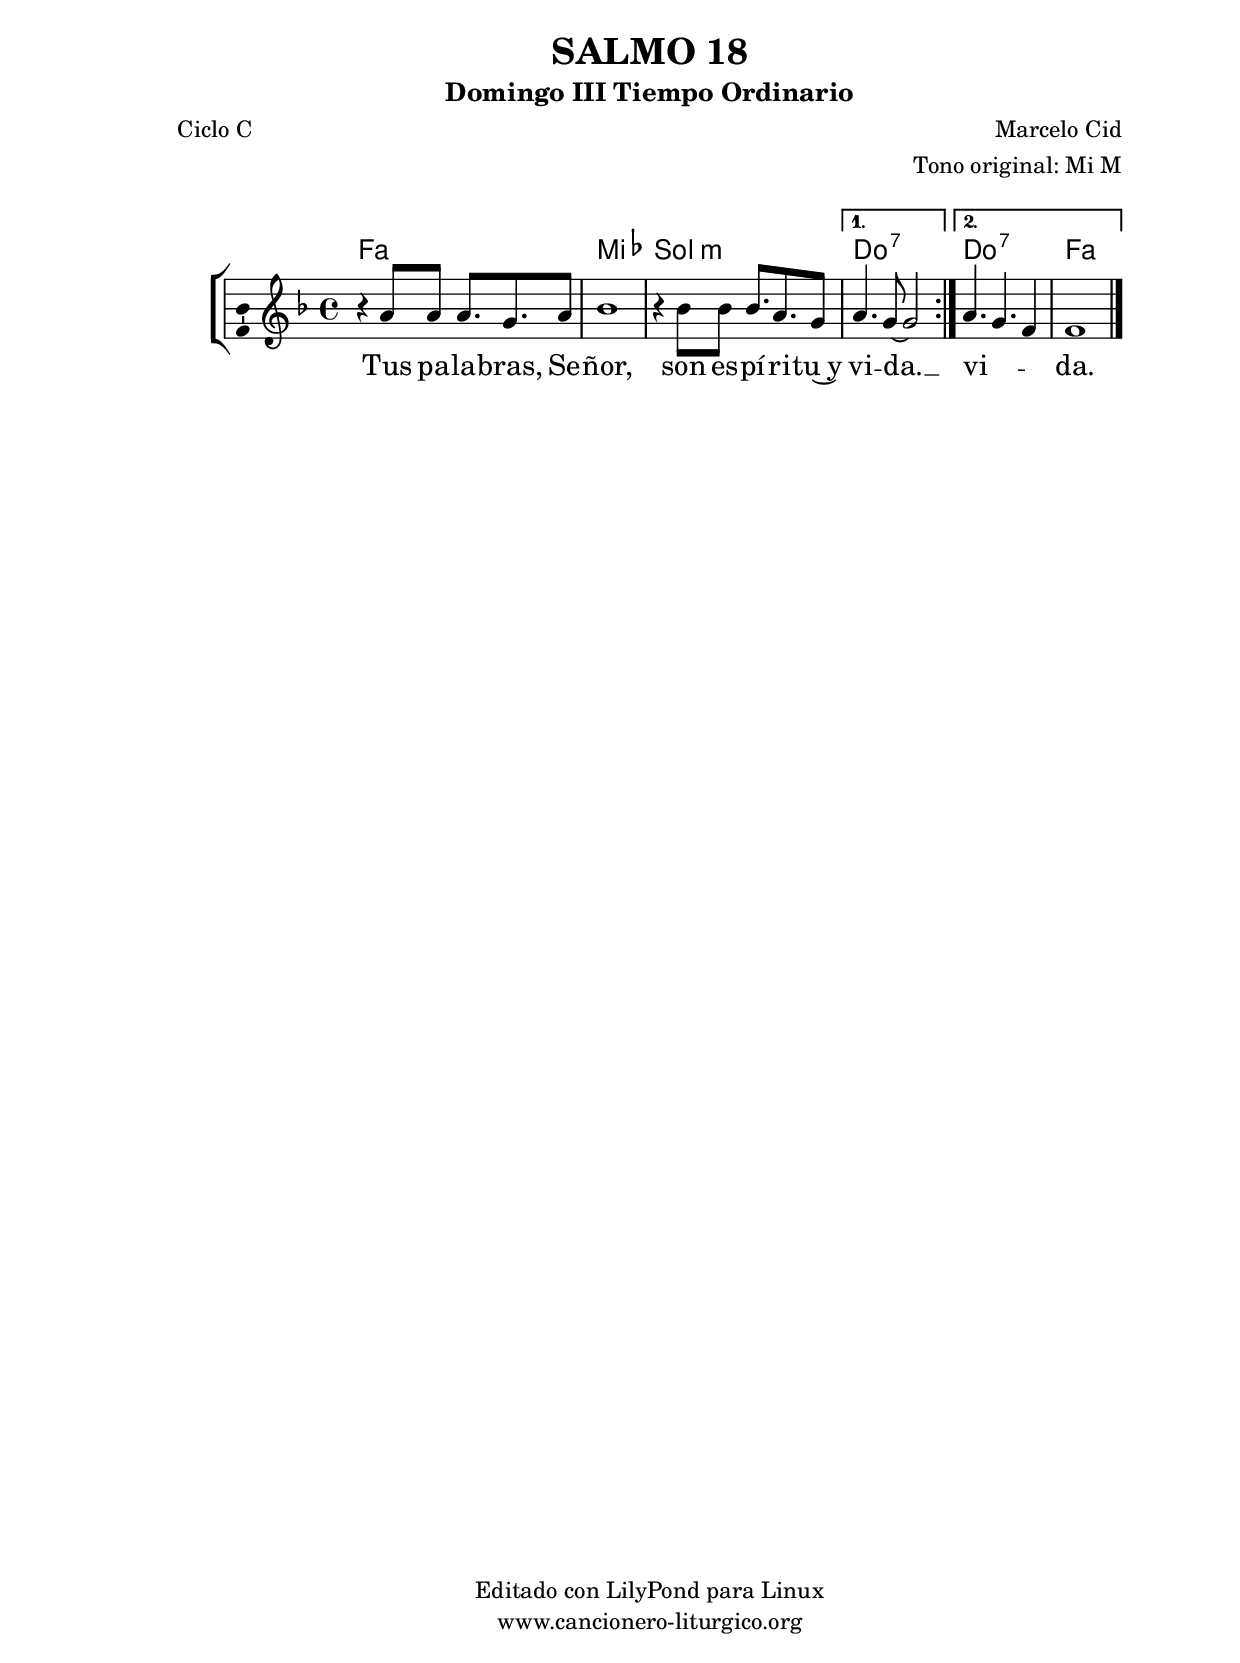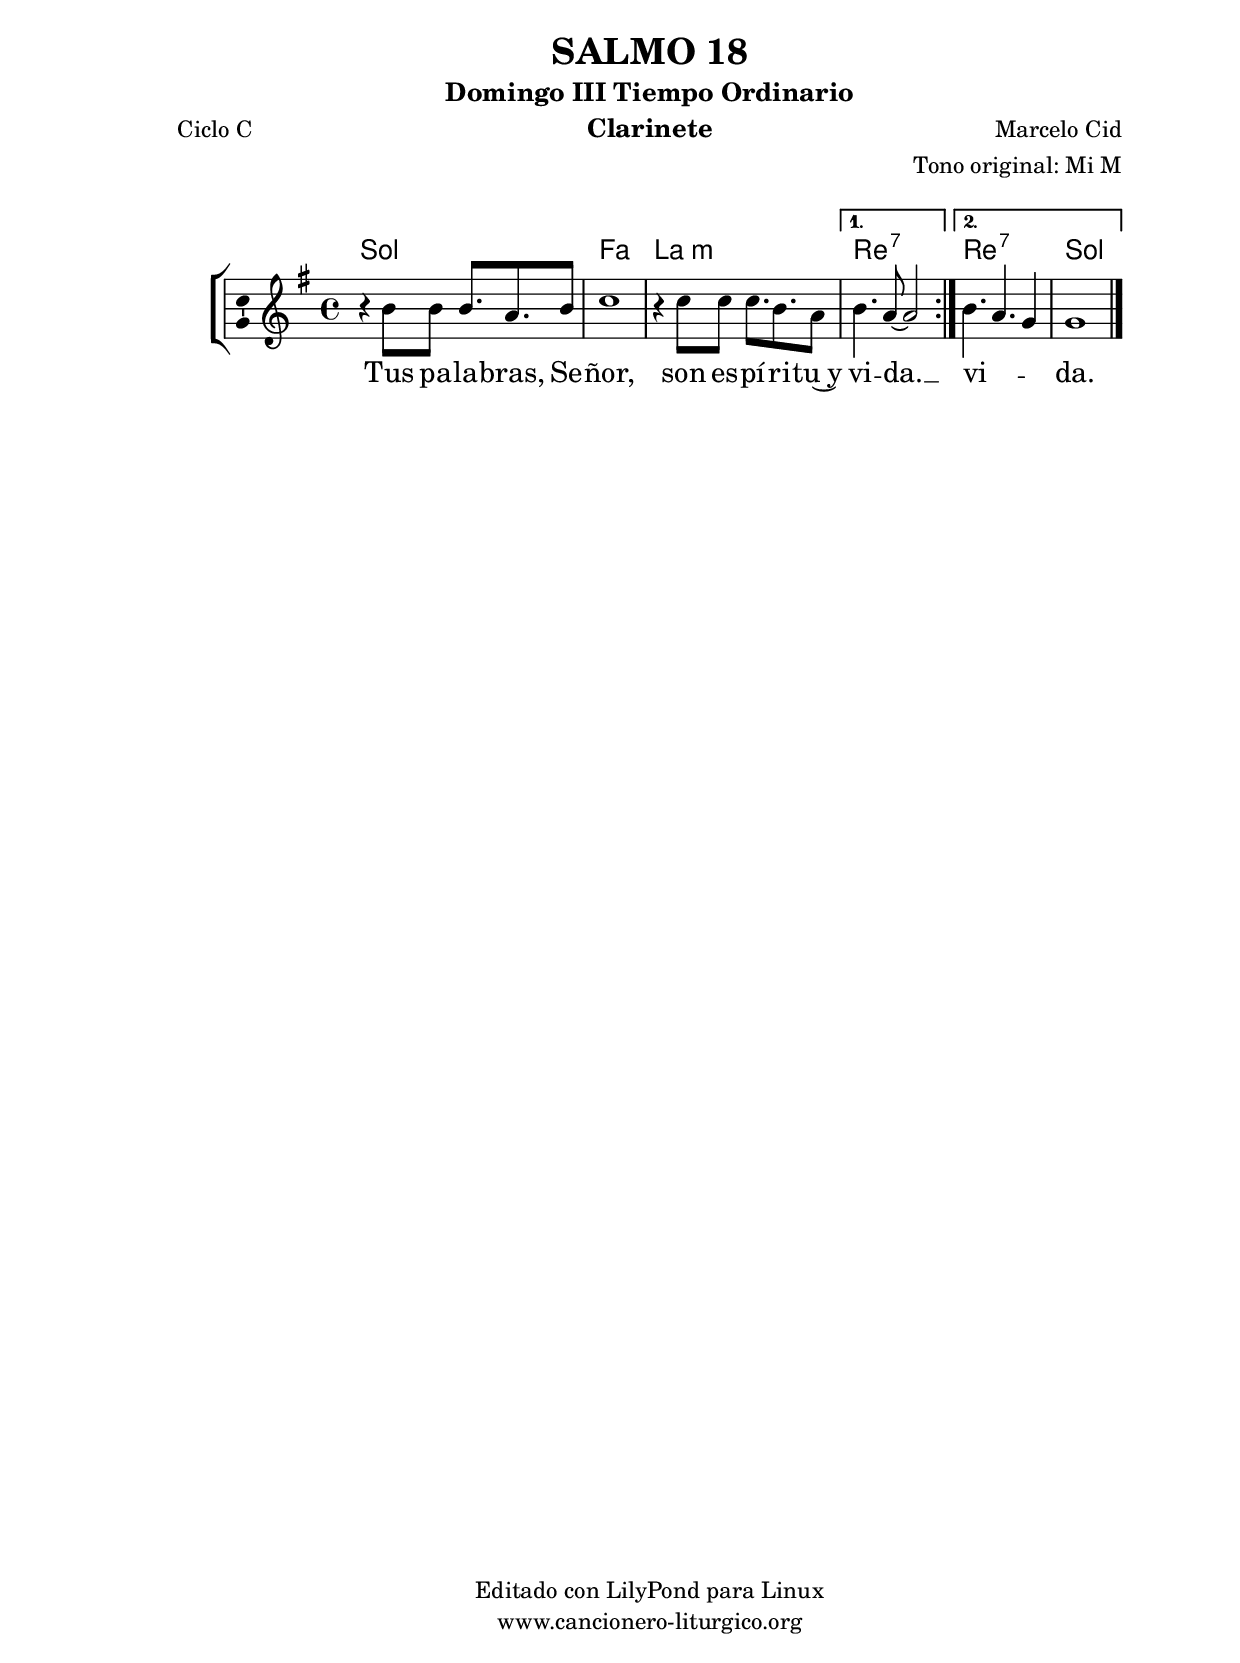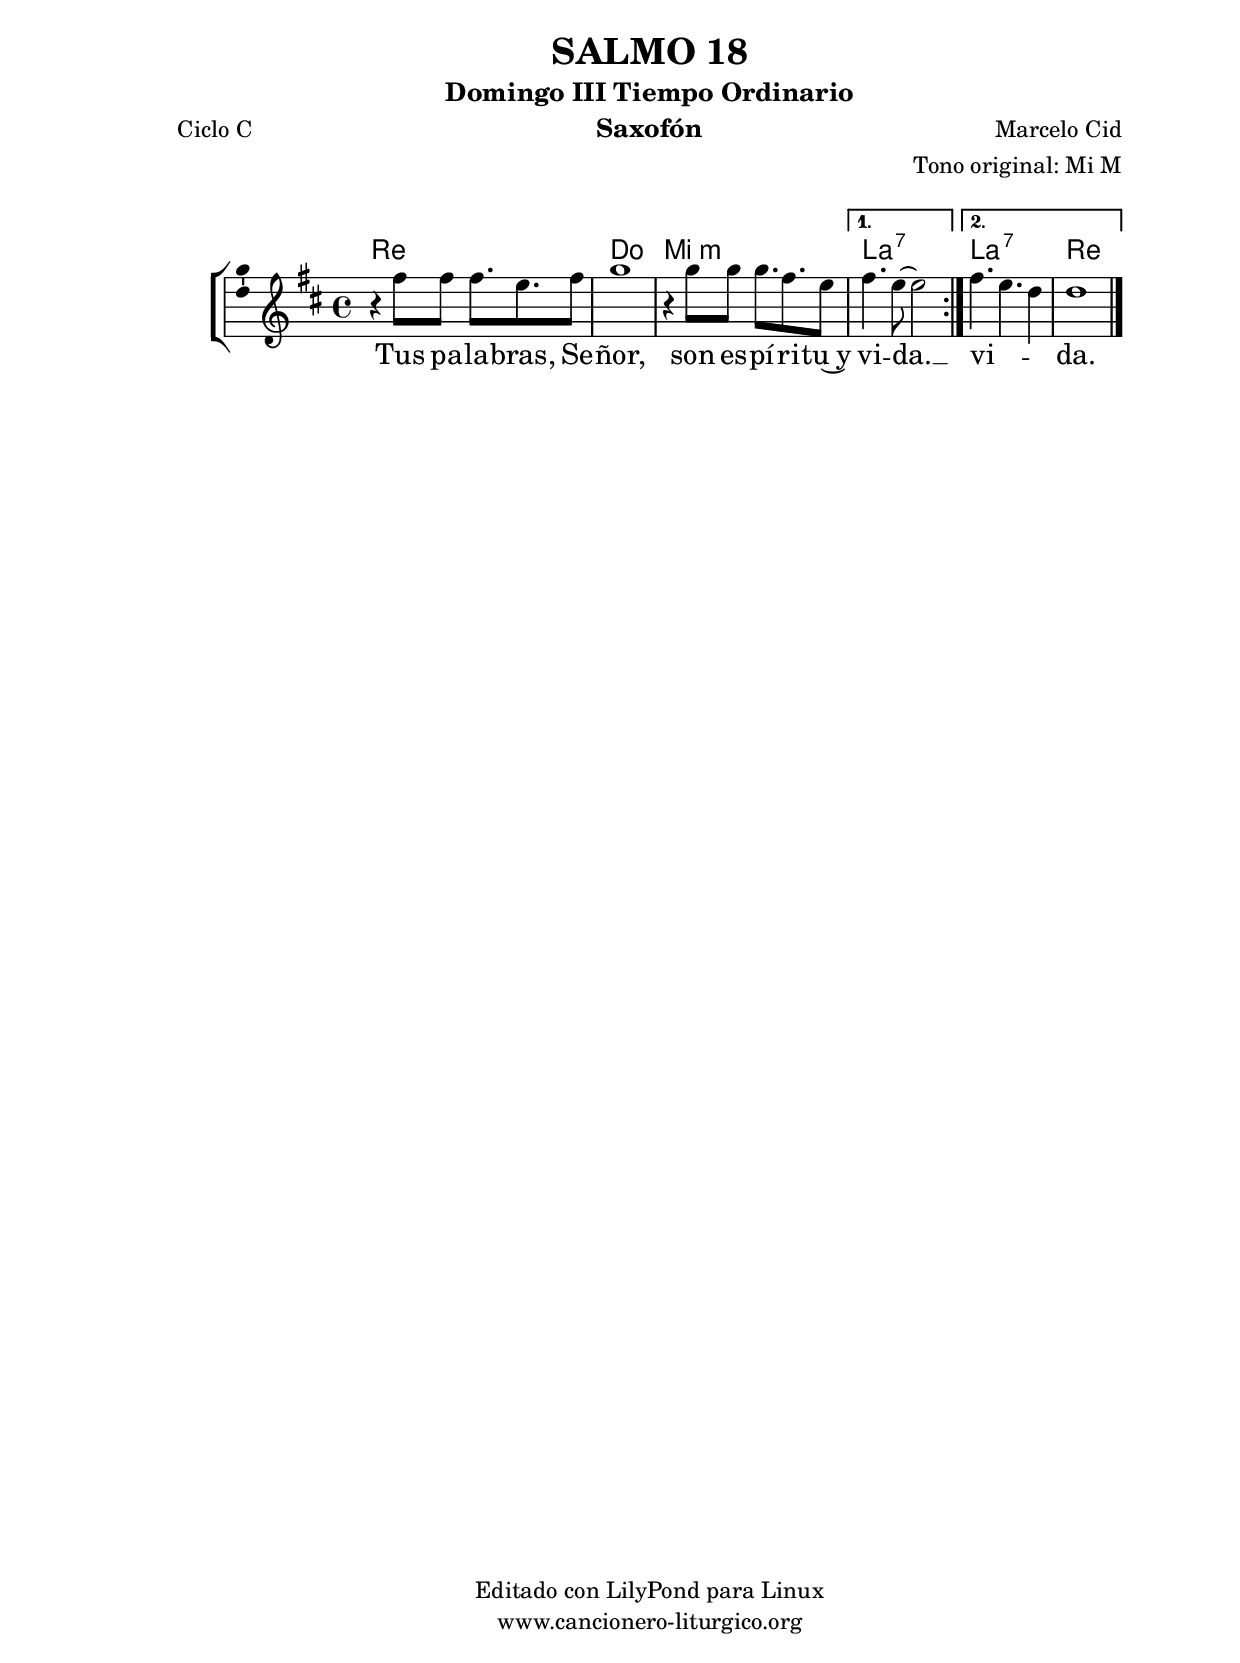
%
%para convertir .midi en .wav:
%timidity filename.midi -Ow -o finename.wav
%
%
%Para convertir de .wav a .mp3:
%lame -h -m j filename.wav
%
%
%para escuchar el midi:
%timidity nombrefichero.midi
%


%versión de lilypond para la que se ha escrito esta partitura:
\version "2.16.0"

	%Tamaño papel
	#(set-default-paper-size "a4")
	%Tamaño partitura
	#(set-global-staff-size 20)
	%No responde al pulsar sobre una nota
	#(ly:set-option 'point-and-click #f)

%parámetros del encabezamiento:
\header {
	title = "SALMO 18"
	subtitle = "Domingo III Tiempo Ordinario"
	composer = "Marcelo Cid"
	poet = "Ciclo C"
	meter = ""
	arranger = "Tono original: Mi M"
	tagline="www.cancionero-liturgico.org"
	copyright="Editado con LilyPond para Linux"
	}

%parámetros asociados al papel:
\paper  {
	oddHeaderMarkup = \markup {\fill-line { \on-the-fly #not-first-page \fromproperty #'header:title \on-the-fly #not-first-page \fromproperty #'header:composer }}
	evenHeaderMarkup = \markup {\fill-line { \fromproperty #'header:composer \fromproperty #'header:title }}
	#(set-paper-size "a4")
	print-page-number = ##f
	first-page-number = 1
	print-first-page-number = ##f
%	head-separation = 3.0 \cm
	top-margin = 2.0 \cm
	bottom-margin = 0.5\cm
%%%	bottom-margin = -1.0\cm
	left-margin = 3.0 \cm
	line-width = 16.0 \cm 
	indent = 8\mm
	interscoreline = 2.\mm
	between-system-space = 15\mm
%	para que las partituras no llenen la hoja:
	ragged-bottom = ##t
%	idem para la última hoja:
	ragged-last-bottom = ##f
%	para que las partituras llenen el ancho del papel:
	ragged-last = ##f
	after-title-space = 2.5 \cm
%page-count=1
%system-count=8

	%Flexible Vertical Spacing
%	markup-markup-spacing =
%	#'((basic-distance . 15) (minimum-distance . 15) (padding . 3))
	markup-system-spacing =
	#'((basic-distance . 15) (minimum-distance . 15) (padding . 3))
	system-system-spacing =
	#'((basic-distance . 15) (minimum-distance . 15) (padding . 3))
	score-system-spacing =
	#'((basic-distance . 15) (minimum-distance . 15) (padding . 5))
%	top-system-spacing = % header
%	#'((basic-distance . 8) (minimum-distance . 0) (padding . 3))
%	top-markup-spacing =
%	#'((basic-distance . 20) (minimum-distance . 20) (padding . 3))
	last-bottom-spacing = % footer
	#'((basic-distance . 5) (minimum-distance . 5) (padding . 3))
%	score-markup-spacing =
%	#'((basic-distance . 16) (minimum-distance . 13) (padding . 3))

	}


%parámetros que afectan a toda la partitura:
global =  {
	%clave de sol (G):
	\clef G
	%armadura:
	\transpose e f
	\key e \major
	\tempo 4=95
	\set Score.tempoHideNote = ##t
	}


acordes = {
	\italianChords
	\chordmode {
	\transpose e f
{

\repeat volta 2 {
e1 d fis:m
}
\alternative {
{
b1:7
}
{
b1:7 e
}
}

	}
	}
}


melodia = 
	\transpose e f
{
	\relative c''{
	\time 4/4

\repeat volta 2 {
r4 gis8 gis gis8. fis gis8
a1
r4 a8 a a8. gis fis8
}
\alternative {
{
gis4. fis8~fis2
}
{
gis4. fis e4
e1
}
}

	\bar "|."
	}
	}


texto = \lyricmode {
Tus pa -- la -- bras, Se -- ñor,
son es -- pí -- ri -- tu~y
vi -- da. __
vi -- _ _ da.
	}


acordesStaff = \context ChordNames = acordesStaff <<
	\set chordChanges = ##t
	\acordes
	>>


vozStaff = \context Voice = vozStaff
\with {\consists "Ambitus_engraver"}
<<
%	\set Staff.instrumentName = ""
%	\set Staff.shortInstrumentName = ""
%	\set Staff.midiInstrument = #"clarinet"
%	\set Staff.midiInstrument = #"cello"
%	\set Staff.midiInstrument = #"flute"
	\set Staff.midiInstrument = #"electric guitar (jazz)"
%	\set Staff.midiInstrument = #"english horn"
%	\set Staff.midiInstrument = #"violin"
%	\set Staff.midiInstrument = #"glockenspiel"
	\set Staff.midiMinimumVolume = #0.7
	\set Staff.midiMaximumVolume = #0.9
	\global
	\melodia
	>>


textoStaff = \context Lyrics = textoStaff <<
	\lyricsto vozStaff \texto
	>>

\book {
	\score {
		\context ChoirStaff {
			\override StaffGroup.SystemStartBracket #'collapse-height = #1
			\override Score.SystemStartBar #'collapse-height = #1
			<<
			\acordesStaff
			\vozStaff
			\textoStaff
			>>
			}
		\layout {
	    		\context {
				\Lyrics
				\override LyricText #'font-size = #2
				}
	   		 \context {
				\Score
				%fontSize = #3
				\override StaffSymbol #'staff-space = #(magstep +3)
				%\override Beam #'thickness = #0.55
				%\override SpacingSpanner #'spacing-increment = #1.0
				%\override Slur #'height-limit = #1.5
				}
			}
		}
	\score {
		\unfoldRepeats
		\context ChoirStaff {
			<<
			\acordesStaff
			\vozStaff
			>>
			}
		\midi {
	  		\context {
	  			\Score
				tempoWholesPerMinute = #(ly:make-moment 70 4)
				}
			}
		}
	}

%Partitura para clarinete
#(define output-suffix "C")
\book {
	\header{
		instrument = "Clarinete"
		}
	\score {
		\context ChoirStaff {
			\override StaffGroup.SystemStartBracket #'collapse-height = #1
			\override Score.SystemStartBar #'collapse-height = #1
\transpose c d
			<<
			\acordesStaff
			\vozStaff
			\textoStaff
			>>
			}
		\layout {
	    		\context {
				\Lyrics
				\override LyricText #'font-size = #2
				}
	   		 \context {
				\Score
				%fontSize = #3
				\override StaffSymbol #'staff-space = #(magstep +3)
				%\override Beam #'thickness = #0.55
				%\override SpacingSpanner #'spacing-increment = #1.0
				%\override Slur #'height-limit = #1.5
				}
			}
		}
	}

%Partitura para saxofón
#(define output-suffix "S")
\book {
	\header{
		instrument = "Saxofón"
		}
	\score {
		\context ChoirStaff {
			\override StaffGroup.SystemStartBracket #'collapse-height = #1
			\override Score.SystemStartBar #'collapse-height = #1
\transpose c a
			<<
			\acordesStaff
			\vozStaff
			\textoStaff
			>>
			}
		\layout {
	    		\context {
				\Lyrics
				\override LyricText #'font-size = #2
				}
	   		 \context {
				\Score
				%fontSize = #3
				\override StaffSymbol #'staff-space = #(magstep +3)
				%\override Beam #'thickness = #0.55
				%\override SpacingSpanner #'spacing-increment = #1.0
				%\override Slur #'height-limit = #1.5
				}
			}
		}
	}

